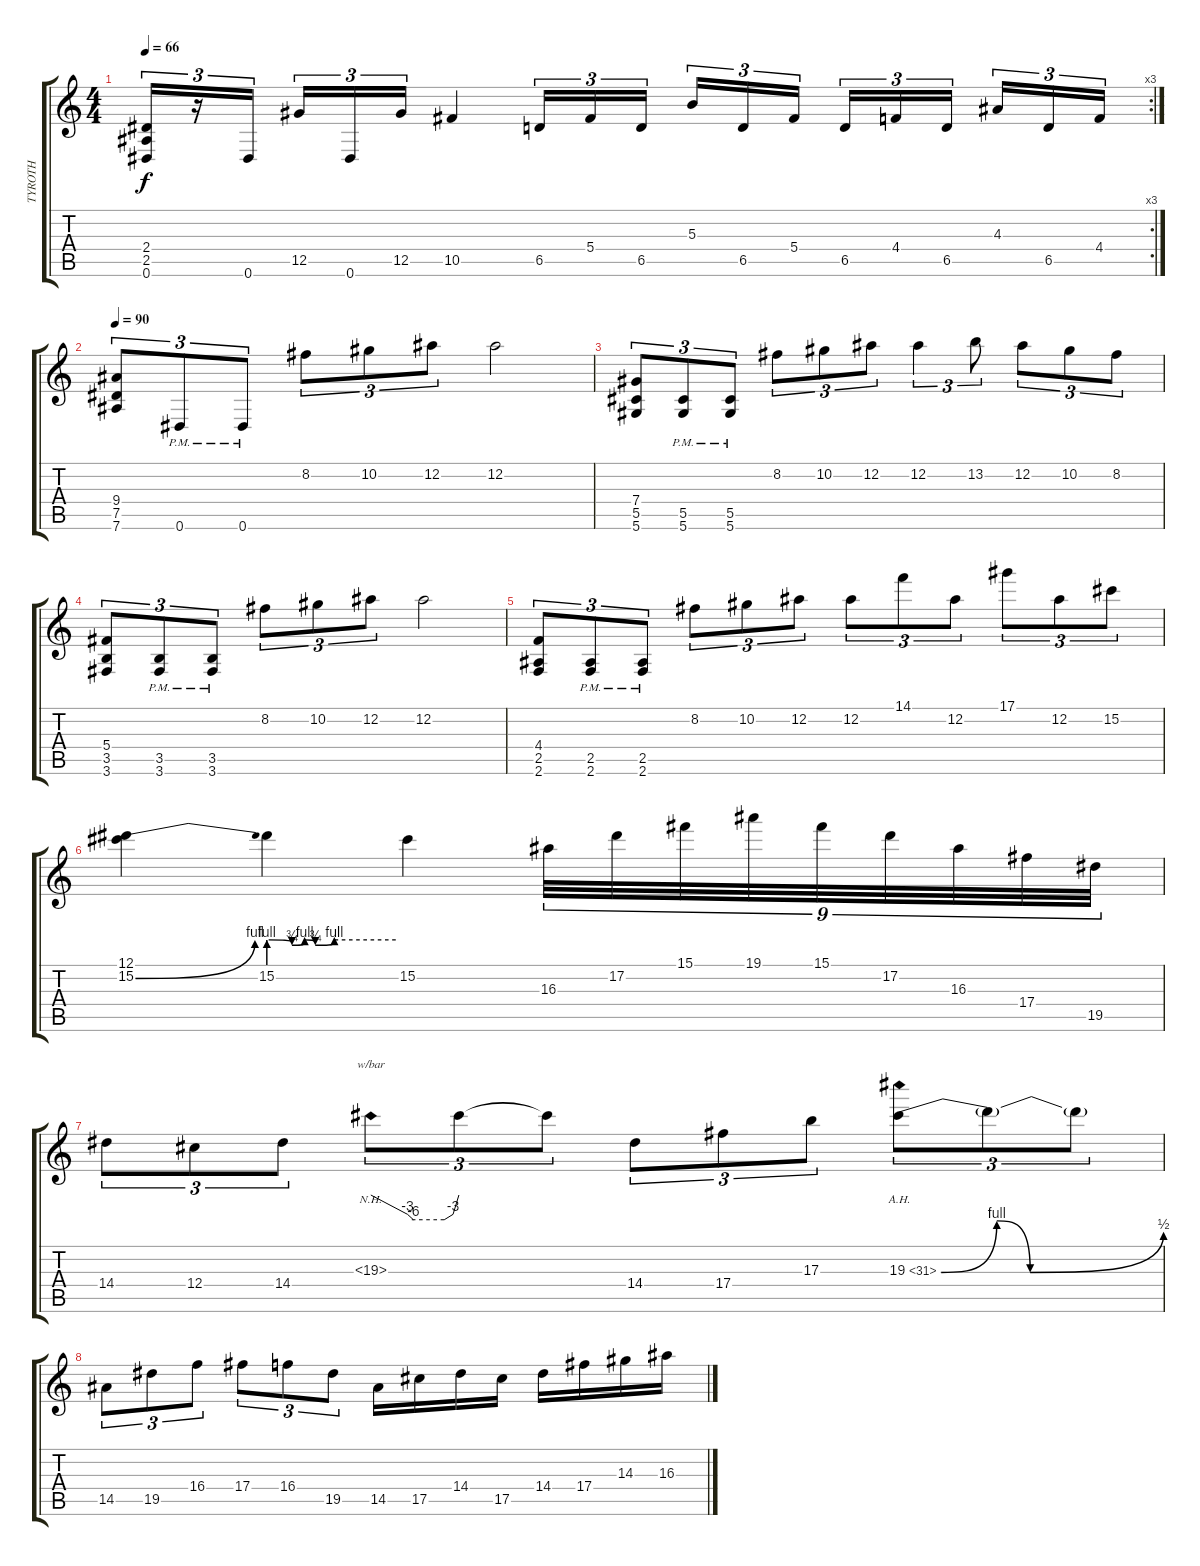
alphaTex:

\track ("TYROTH" "TYROTH") {instrument distortionguitar}
\staff {score tabs}
\tuning (Eb4 Bb3 Gb3 Db3 Ab2 Eb2) {hide}
\rc 3
\ts (4 4)
\tempo 66
\clef g2
\ks c
(2.4 2.5 0.6).16{tu (3 2) dy f} r.16{tu (3 2)} 0.6.16{tu (3 2) beam splitsecondary} 12.5.16{tu (3 2)} 0.6.16{tu (3 2)} 12.5.16{tu (3 2)} 10.5.4 6.5.16{tu (3 2)} 5.4.16{tu (3 2)} 6.5.16{tu (3 2) beam splitsecondary} 5.3.16{tu (3 2)} 6.5.16{tu (3 2)} 5.4.16{tu (3 2)} 6.5.16{tu (3 2)} 4.4.16{tu (3 2)} 6.5.16{tu (3 2) beam splitsecondary} 4.3.16{tu (3 2)} 6.5.16{tu (3 2)} 4.4.16{tu (3 2)} |
\tempo 90
(9.4 7.5 7.6).8{tu (3 2)} 0.6{pm}.8{tu (3 2)} 0.6{pm}.8{tu (3 2)} 8.2.8{tu (3 2)} 10.2.8{tu (3 2)} 12.2.8{tu (3 2)} 12.2.2 |
(7.4 5.5 5.6).8{tu (3 2)} (5.5{pm} 5.6{pm}).8{tu (3 2)} (5.5{pm} 5.6{pm}).8{tu (3 2)} 8.2.8{tu (3 2)} 10.2.8{tu (3 2)} 12.2.8{tu (3 2)} 12.2.4{tu (3 2)} 13.2.8{tu (3 2)} 12.2.8{tu (3 2)} 10.2.8{tu (3 2)} 8.2.8{tu (3 2)} |
(5.4 3.5 3.6).8{tu (3 2)} (3.5{pm} 3.6{pm}).8{tu (3 2)} (3.5{pm} 3.6{pm}).8{tu (3 2)} 8.2.8{tu (3 2)} 10.2.8{tu (3 2)} 12.2.8{tu (3 2)} 12.2.2 |
(4.4 2.5 2.6).8{tu (3 2)} (2.5{pm} 2.6{pm}).8{tu (3 2)} (2.5{pm} 2.6{pm}).8{tu (3 2)} 8.2.8{tu (3 2)} 10.2.8{tu (3 2)} 12.2.8{tu (3 2)} 12.2.8{tu (3 2)} 14.1.8{tu (3 2)} 12.2.8{tu (3 2)} 17.1.8{tu (3 2)} 12.2.8{tu (3 2)} 15.2.8{tu (3 2)} |
(12.1 15.2{be (bend 0 0 60 4)}).4 15.2{be (custom 0 4 11 3 17 4 22 3 31 4 60 4)}.4 15.2.4 16.3.32{tu (9 8)} 17.2.32{tu (9 8)} 15.1.32{tu (9 8)} 19.1.32{tu (9 8)} 15.1.32{tu (9 8)} 17.2.32{tu (9 8)} 16.3.32{tu (9 8)} 17.4.32{tu (9 8)} 19.5.32{tu (9 8)} |
14.4.8{tu (3 2)} 12.4.8{tu (3 2)} 14.4.8{tu (3 2)} 19.3{nh}.8{tu (3 2) tbe (custom default 0 0 25 -12 29 -24 50 -24 56 -12 60 0)} 19.3{t}.8{tu (3 2)} 19.3{t}.8{tu (3 2)} 14.4.8{tu (3 2)} 17.4.8{tu (3 2)} 17.3.8{tu (3 2)} 19.3{be (custom 0 0 15 4 24 0 60 2) ah 12}.8{tu (3 2)} 19.3{t}.8{tu (3 2)} 19.3{t}.8{tu (3 2)} |
14.5.8{tu (3 2)} 19.5.8{tu (3 2)} 16.4.8{tu (3 2)} 17.4.8{tu (3 2)} 16.4.8{tu (3 2)} 19.5.8{tu (3 2)} 14.5.16 17.5.16 14.4.16 17.5.16 14.4.16 17.4.16 14.3.16 16.3.16
